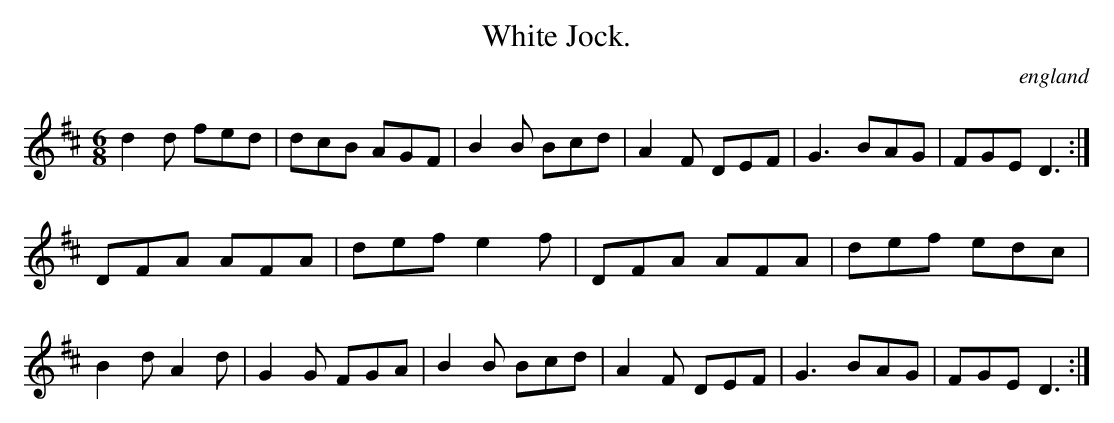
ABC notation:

X:1
T:White Jock.
O:england
M:6/8
L:1/8
K:D
d2d fed|dcB AGF|B2B Bcd|A2F DEF|G3 BAG|FGE D3:|
DFA AFA|def e2f|DFA AFA|def edc|
B2d A2d|G2G FGA|B2B Bcd|A2F DEF|G3 BAG|FGE D3:|
